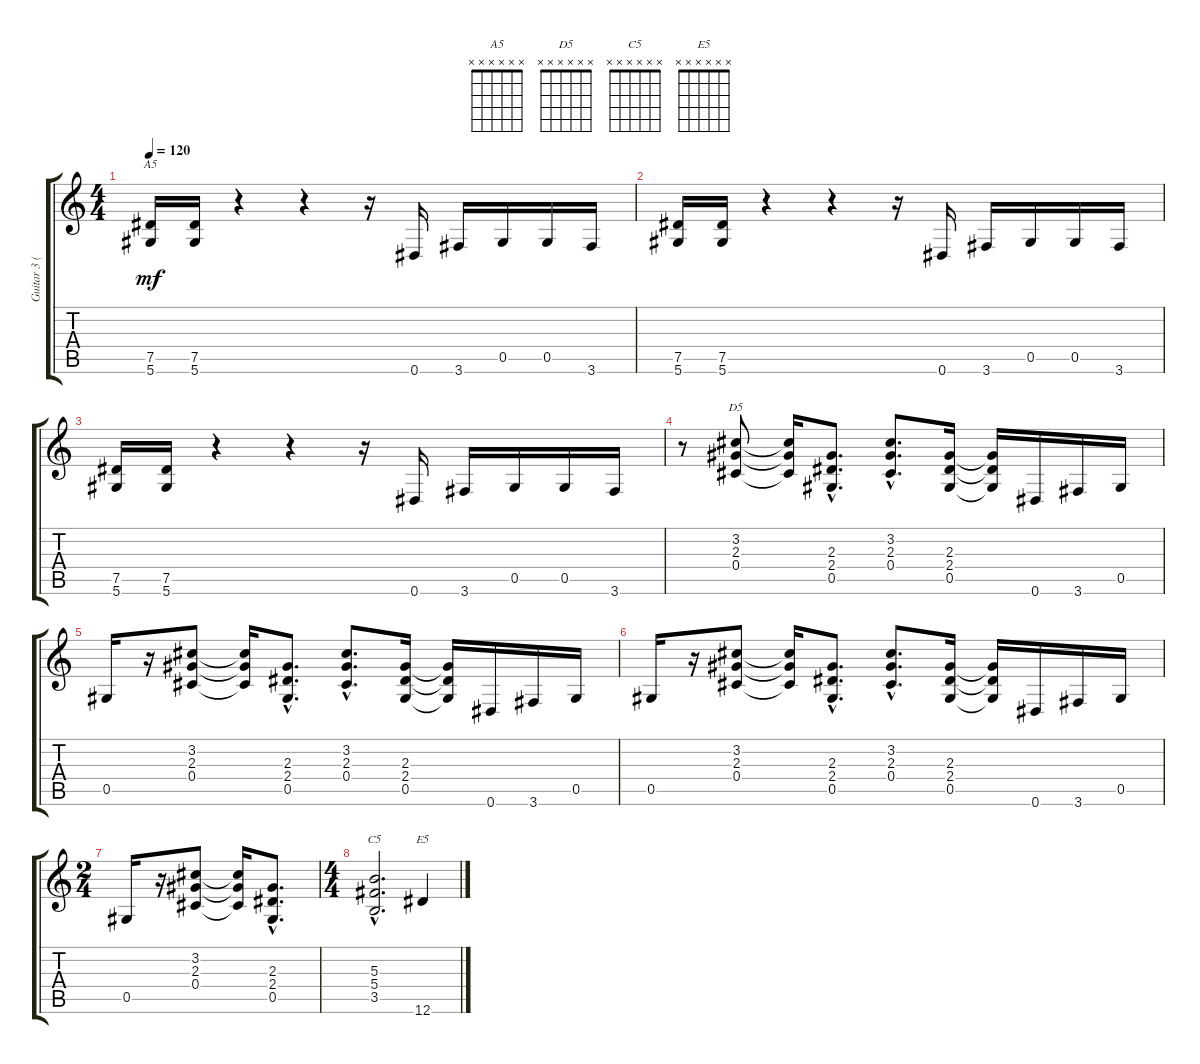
\track ("Guitar 3 (Izzy)" "Guitar 3 (") {instrument overdrivenguitar}
\staff {score tabs}
\tuning (Eb4 Bb3 Gb3 Db3 Ab2 Eb2) {hide}
\chord ("A5" x x x x x x) {firstfret 0}
\chord ("D5" x x x x x x) {firstfret 0}
\chord ("C5" x x x x x x) {firstfret 0}
\chord ("E5" x x x x x x) {firstfret 0}
\ts (4 4)
\tempo 120
\clef g2
\ks c
(7.5 5.6).16{ch "A5" dy mf} (7.5 5.6).16 r.4 r.4 r.16 0.6.16 3.6.16 0.5.16 0.5.16 3.6.16 |
(7.5 5.6).16 (7.5 5.6).16 r.4 r.4 r.16 0.6.16 3.6.16 0.5.16 0.5.16 3.6.16 |
(7.5 5.6).16 (7.5 5.6).16 r.4 r.4 r.16 0.6.16 3.6.16 0.5.16 0.5.16 3.6.16 |
r.8 (3.2 2.3 0.4).8{ch "D5"} (3.2{t} 2.3{t} 0.4{t}).16 (2.3{hac} 2.4{hac} 0.5{hac}).8{d} (3.2{hac} 2.3{hac} 0.4{hac}).8{d} (2.3 2.4 0.5).16 (2.3{t} 2.4{t} 0.5{t}).16 0.6.16 3.6.16 0.5.16 |
0.5.16 r.16 (3.2 2.3 0.4).8 (3.2{t} 2.3{t} 0.4{t}).16 (2.3{hac} 2.4{hac} 0.5{hac}).8{d} (3.2{hac} 2.3{hac} 0.4{hac}).8{d} (2.3 2.4 0.5).16 (2.3{t} 2.4{t} 0.5{t}).16 0.6.16 3.6.16 0.5.16 |
0.5.16 r.16 (3.2 2.3 0.4).8 (3.2{t} 2.3{t} 0.4{t}).16 (2.3{hac} 2.4{hac} 0.5{hac}).8{d} (3.2{hac} 2.3{hac} 0.4{hac}).8{d} (2.3 2.4 0.5).16 (2.3{t} 2.4{t} 0.5{t}).16 0.6.16 3.6.16 0.5.16 |
\ts (2 4)
0.5.16 r.16 (3.2 2.3 0.4).8 (3.2{t} 2.3{t} 0.4{t}).16 (2.3{hac} 2.4{hac} 0.5{hac}).8{d} |
\ts (4 4)
(5.3{hac} 5.4{hac} 3.5{hac}).2{d ch "C5"} 12.6{ss}.4{ch "E5"}
